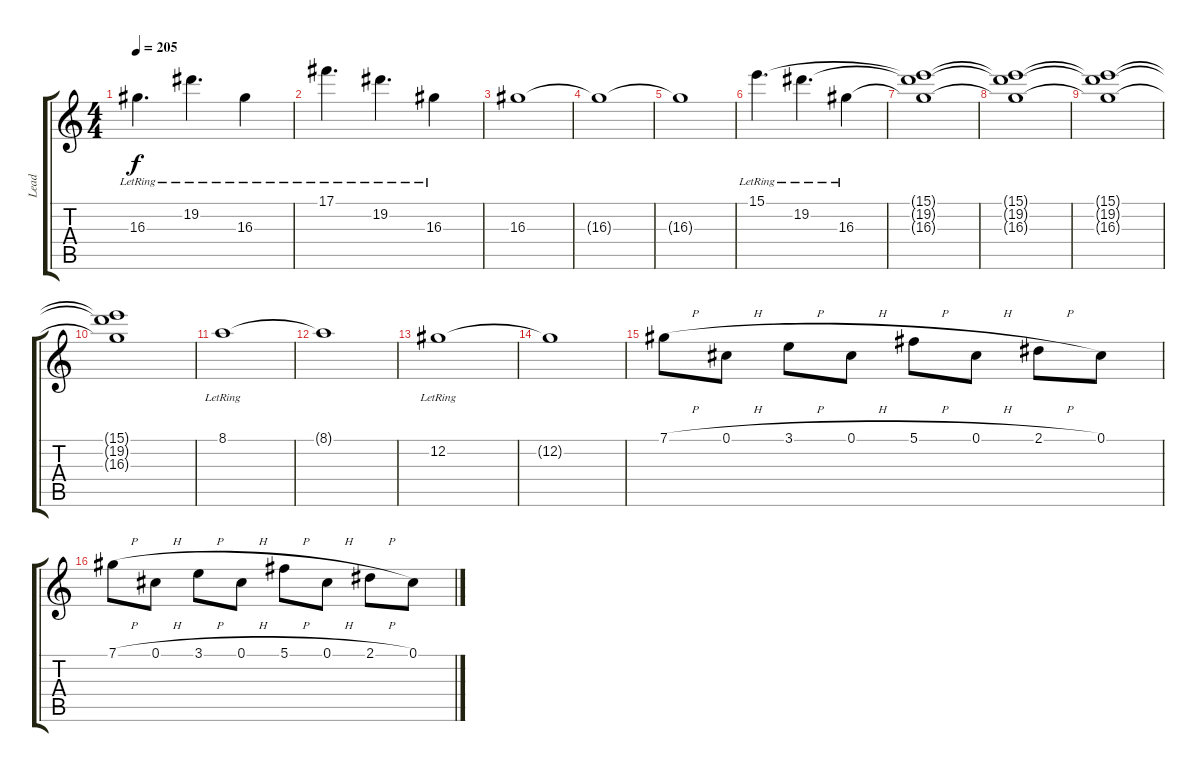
\track ("Lead" "Lead") {instrument distortionguitar}
\staff {score tabs}
\tuning (Db4 Ab3 E3 B2 Gb2 Db2) {hide}
\ts (4 4)
\tempo 205
\clef g2
\ks c
16.3{lr}.4{d dy f} 19.2{lr}.4{d} 16.3{lr}.4 |
17.1{lr}.4{d} 19.2{lr}.4{d} 16.3{lr}.4 |
16.3.1 |
16.3{t}.1 |
16.3{t}.1 |
15.1{lr}.4{d} 19.2{lr}.4{d} 16.3{lr}.4 |
(15.1{t} 19.2{t} 16.3{t}).1 |
(15.1{t} 19.2{t} 16.3{t}).1 |
(15.1{t} 19.2{t} 16.3{t}).1 |
(15.1{t} 19.2{t} 16.3{t}).1 |
8.1{lr}.1 |
8.1{t}.1 |
12.2{lr}.1 |
12.2{t}.1 |
7.1{h}.8 0.1{h}.8 3.1{h}.8 0.1{h}.8 5.1{h}.8 0.1{h}.8 2.1{h}.8 0.1.8 |
7.1{h}.8 0.1{h}.8 3.1{h}.8 0.1{h}.8 5.1{h}.8 0.1{h}.8 2.1{h}.8 0.1.8
